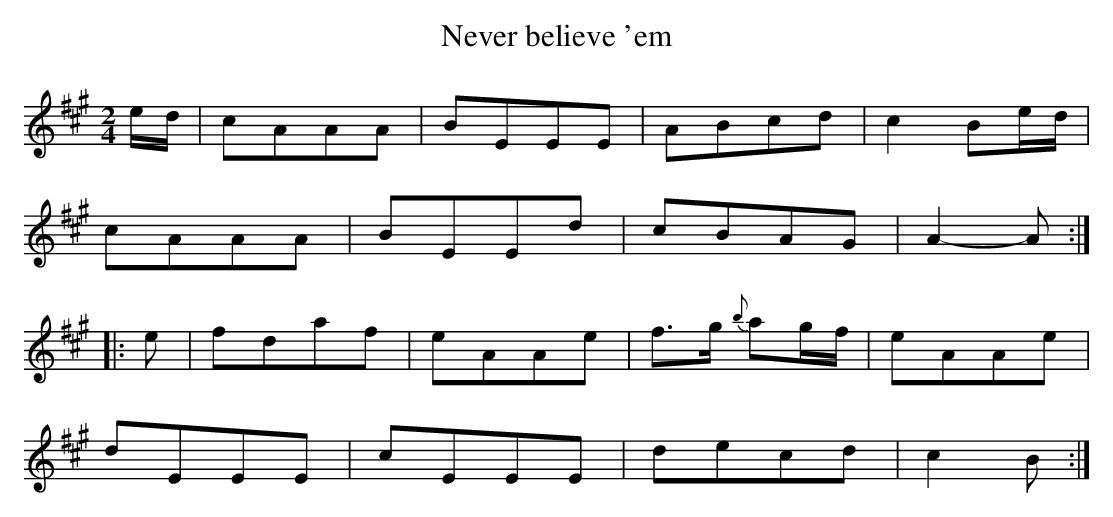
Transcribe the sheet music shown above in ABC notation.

X:1
T:Never believe 'em
M:2/4
L:1/8
K:A
e/d/|cAAA|BEEE|ABcd |c2 Be/d/|
cAAA|BEEd|cBAG|A2-A:|
|:e|fdaf|eAAe|f>g {b}ag/f/|eAAe|
dEEE|cEEE|decd|c2 B:|]
